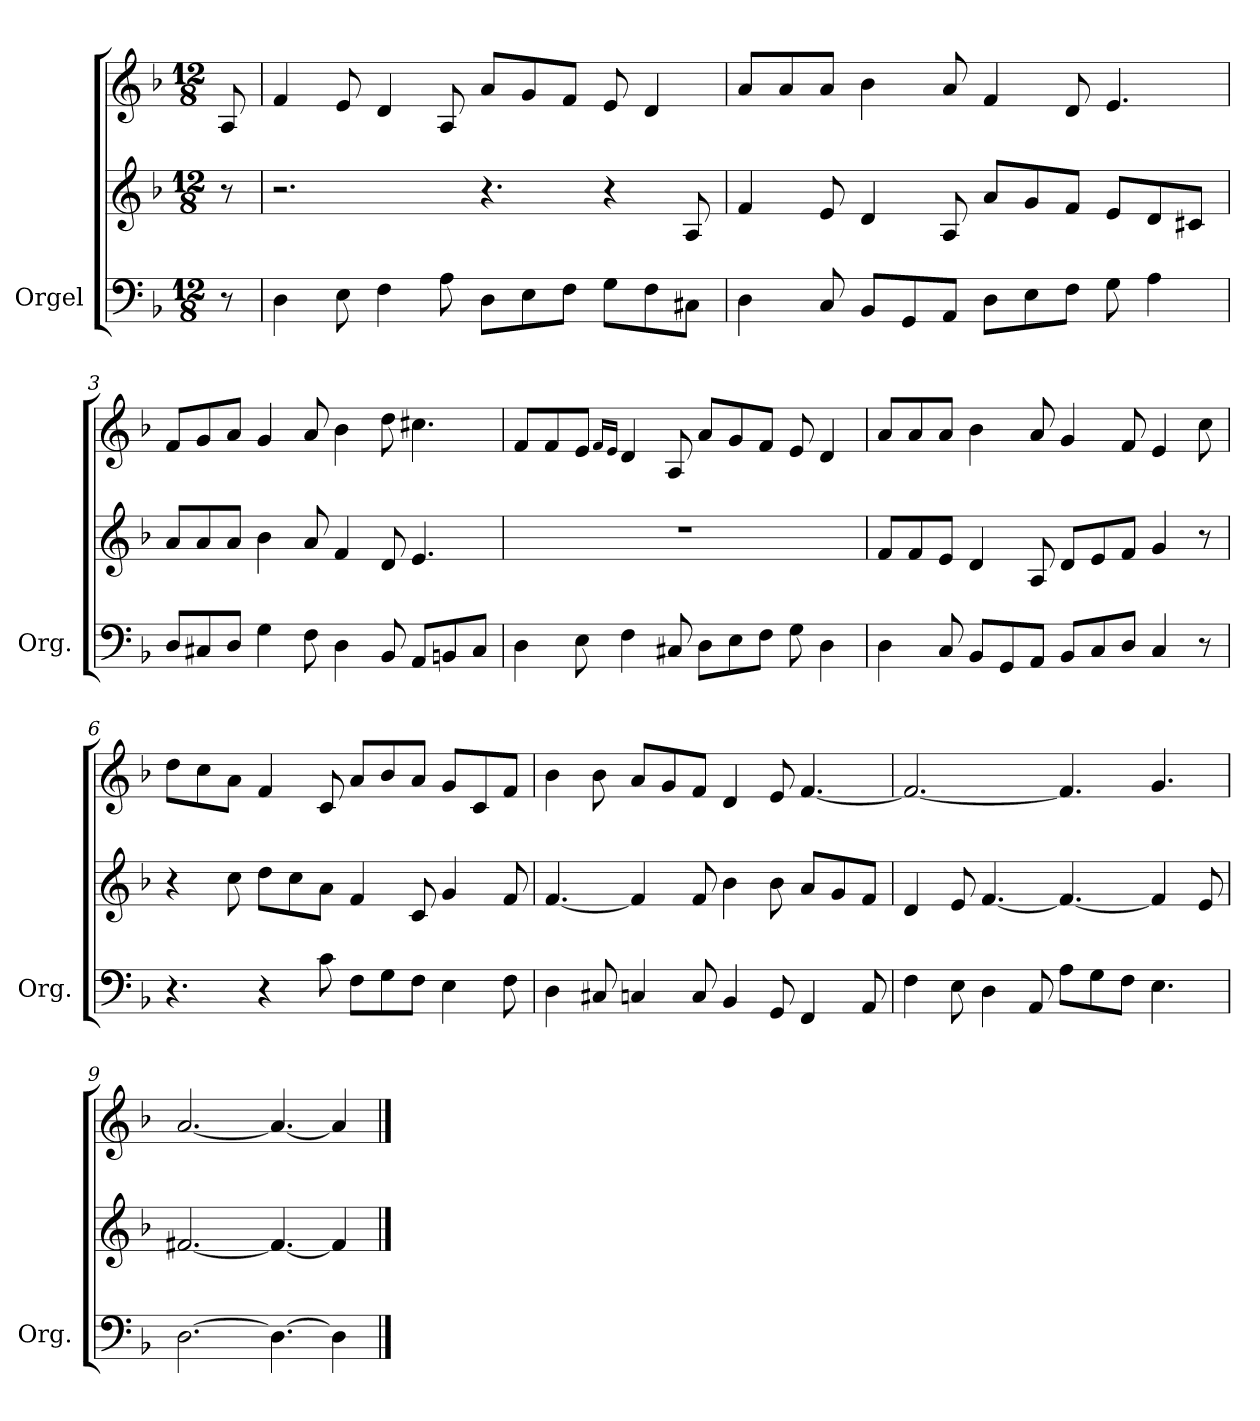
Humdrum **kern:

**kern	**kern	**kern
*part1	*part1	*part1
*staff3	*staff2	*staff1
*I"Orgel	*	*
*I'Org.	*	*
*clefF4	*clefG2	*clefG2
*k[b-]	*k[b-]	*k[b-]
*M12/8	*M12/8	*M12/8
=	=	=
8r	8r	8A/
=1	=1	=1
4D\	2.r	4f/
8E\	.	8e/
4F\	.	4d/
8A\	.	8A/
8D\L	4.r	8a/L
8E\	.	8g/
8F\J	.	8f/J
8G\L	4r	8e/
8F\	.	4d/
8C#X\J	8A/	.
=2	=2	=2
4D\	4f/	8a/L
.	.	8a/
8C/	8e/	8a/J
8BB-/L	4d/	4b-\
8GG/	.	.
8AA/J	8A/	8a/
8D\L	8a/L	4f/
8E\	8g/	.
8F\J	8f/J	8d/
8G\	8e/L	4.e/
4A\	8d/	.
.	8c#X/J	.
=3	=3	=3
8D/L	8a/L	8f/L
8C#X/	8a/	8g/
8D/J	8a/J	8a/J
4G\	4b-\	4g/
8F\	8a/	8a/
4D\	4f/	4b-\
8BB-/	8d/	8dd\
8AA/L	4.e/	4.cc#X\
8BBn/	.	.
8C#/J	.	.
=4	=4	=4
4D\	1.r	8f/L
.	.	8f/
8E\	.	8e/J
.	.	16qf/LL
.	.	16qe/JJ
4F\	.	4d/
8C#X/	.	8A/
8D\L	.	8a/L
8E\	.	8g/
8F\J	.	8f/J
8G\	.	8e/
4D\	.	4d/
!!LO:LB:g=z
=5	=5	=5
4D\	8f/L	8a/L
.	8f/	8a/
8C/	8e/J	8a/J
8BB-/L	4d/	4b-\
8GG/	.	.
8AA/J	8A/	8a/
8BB-/L	8d/L	4g/
8C/	8e/	.
8D/J	8f/J	8f/
4C/	4g/	4e/
8r	8r	8cc\
=6	=6	=6
4.r	4r	8dd\L
.	.	8cc\
.	8cc\	8a\J
4r	8dd\L	4f/
.	8cc\	.
8c\	8a\J	8c/
8F\L	4f/	8a/L
8G\	.	8b-/
8F\J	8c/	8a/J
4E\	4g/	8g/L
.	.	8c/
8F\	8f/	8f/J
=7	=7	=7
4D\	[4.f/	4b-\
8C#X/	.	8b-\
4Cn/	4f/]	8a/L
.	.	8g/
8C/	8f/	8f/J
4BB-/	4b-\	4d/
8GG/	8b-\	8e/
4FF/	8a/L	[4.f/
.	8g/	.
8AA/	8f/J	.
=8	=8	=8
4F\	4d/	2.f/_
8E\	8e/	.
4D\	[4.f/	.
8AA/	.	.
8A\L	4.f/_	4.f/]
8G\	.	.
8F\J	.	.
4.E\	4f/]	4.g/
.	8e/	.
=9	=9	=9
[2.D\	[2.f#X/	[2.a/
4.D\_	4.f#/_	4.a/_
4D\]	4f#/]	4a/]
==	==	==
*-	*-	*-
